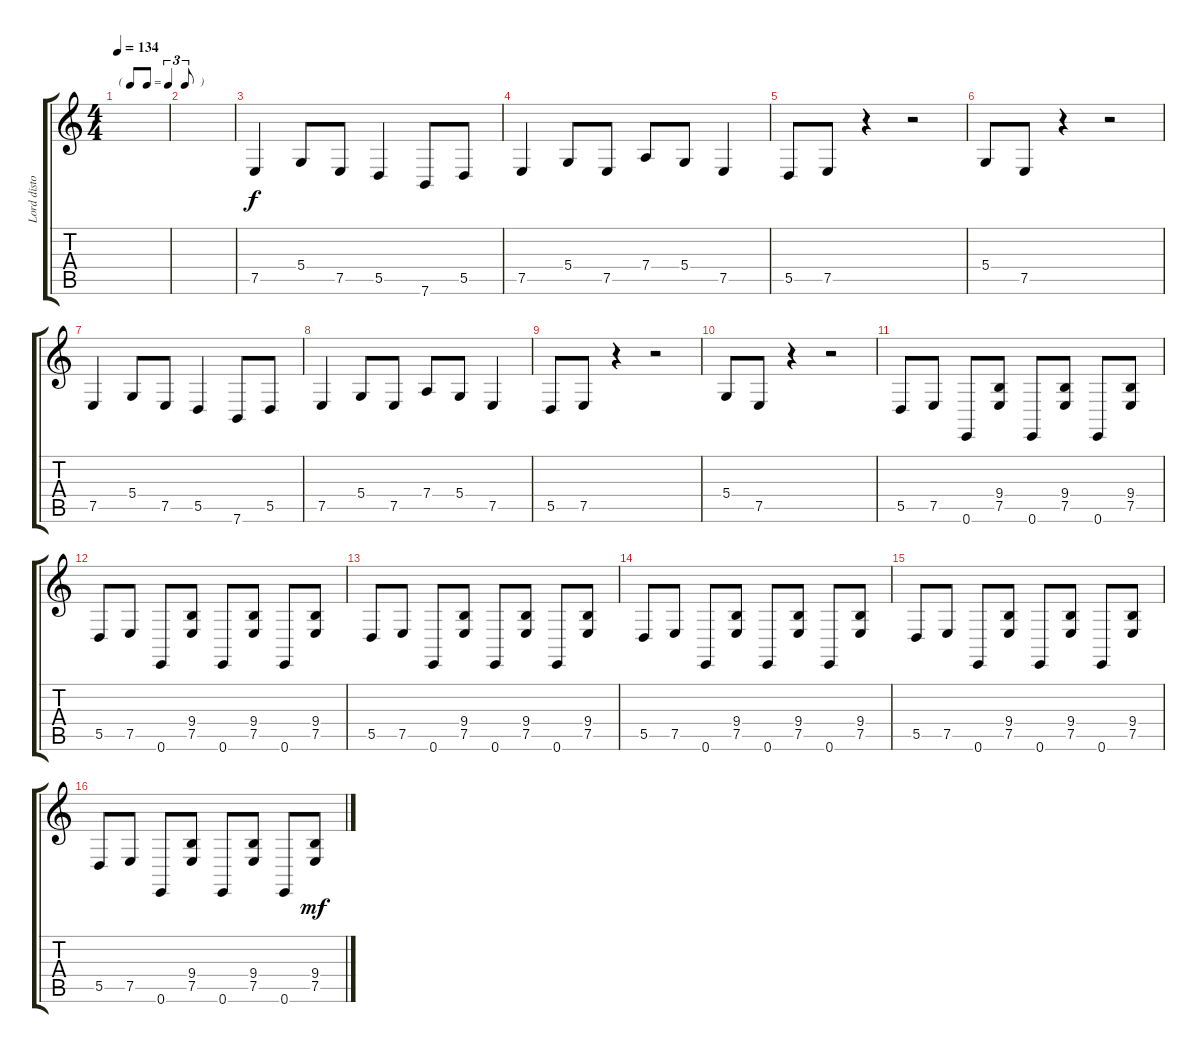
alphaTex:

\track ("Lord distorted organ" "Lord disto") {instrument rockorgan}
\staff {score tabs}
\tuning (E4 B3 G3 D3 A2 E2) {hide}
\ts (4 4)
\tf triplet8th
\tempo 134
\clef g2
\ks c
|
|
7.5.4 5.4.8 7.5.8 5.5.4 7.6.8 5.5.8 |
7.5.4 5.4.8 7.5.8 7.4.8 5.4.8 7.5.4 |
5.5.8 7.5.8 r.4 r.2 |
5.4.8 7.5.8 r.4 r.2 |
7.5.4 5.4.8 7.5.8 5.5.4 7.6.8 5.5.8 |
7.5.4 5.4.8 7.5.8 7.4.8 5.4.8 7.5.4 |
5.5.8 7.5.8 r.4 r.2 |
5.4.8 7.5.8 r.4 r.2 |
5.5.8{dy f} 7.5.8 0.6.8 (9.4 7.5).8 0.6.8 (9.4 7.5).8 0.6.8 (9.4 7.5).8 |
5.5.8 7.5.8 0.6.8 (9.4 7.5).8 0.6.8 (9.4 7.5).8 0.6.8 (9.4 7.5).8 |
5.5.8 7.5.8 0.6.8 (9.4 7.5).8 0.6.8 (9.4 7.5).8 0.6.8 (9.4 7.5).8 |
5.5.8 7.5.8 0.6.8 (9.4 7.5).8 0.6.8 (9.4 7.5).8 0.6.8 (9.4 7.5).8 |
5.5.8 7.5.8 0.6.8 (9.4 7.5).8 0.6.8 (9.4 7.5).8 0.6.8 (9.4 7.5).8 |
5.5.8 7.5.8 0.6.8 (9.4 7.5).8 0.6.8 (9.4 7.5).8 0.6.8 (9.4 7.5).8{dy mf}
